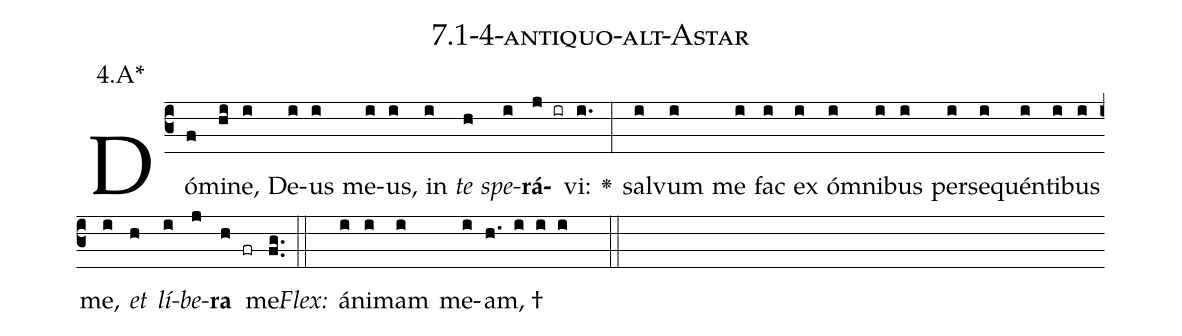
name: 7.1-4-antiquo-alt-Astar;
annotation: 4.A*;
%%
(c3)Dó(f)mi(hi)ne,(i) De(i)us(i) me(i)us,(i) in(i) <i>te</i>(h) <i>spe</i>(i)<b>rá</b>(j ir)vi:(i.) <v>\greheightstar</v>(:) sal(i)vum(i) me(i) fac(i) ex(i) óm(i)ni(i)bus(i) per(i)se(i)quén(i)ti(i)bus(i) me,(i) <i>et</i>(h) <i>lí</i>(i)<i>be</i>(j)<b>ra</b>(h fr) me.(fg..) (::)
<i>Flex:</i>()  á(i)ni(i)mam(i) me(i)am, †(h. i i i  ::)

%E(i) u(h) o(i) u(j) a(h) e.(fg..) (::)
